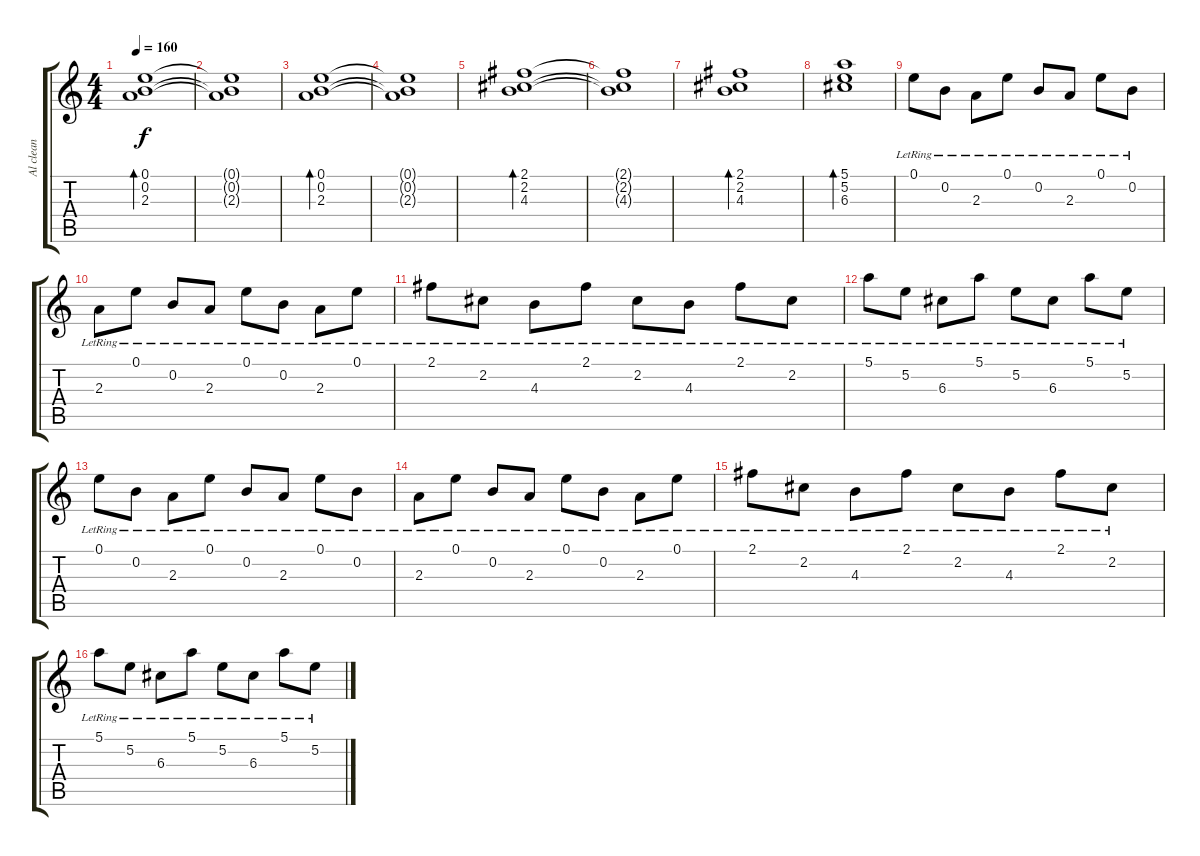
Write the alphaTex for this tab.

\track ("Al clean" "Al clean") {instrument electricguitarclean}
\staff {score tabs}
\tuning (E4 B3 G3 D3 A2 D2) {hide}
\ts (4 4)
\tempo 160
\clef g2
\ks c
(0.1 0.2 2.3).1{bd 240 dy f} |
(0.1{t} 0.2{t} 2.3{t}).1 |
(0.1 0.2 2.3).1{bd 240} |
(0.1{t} 0.2{t} 2.3{t}).1 |
(2.1 2.2 4.3).1{bd 240} |
(2.1{t} 2.2{t} 4.3{t}).1 |
(2.1 2.2 4.3).1{bd 240} |
(5.1 5.2 6.3).1{bd 240} |
0.1{lr}.8 0.2{lr}.8 2.3{lr}.8 0.1{lr}.8 0.2{lr}.8 2.3{lr}.8 0.1{lr}.8 0.2{lr}.8 |
2.3{lr}.8 0.1{lr}.8 0.2{lr}.8 2.3{lr}.8 0.1{lr}.8 0.2{lr}.8 2.3{lr}.8 0.1{lr}.8 |
2.1{lr}.8 2.2{lr}.8 4.3{lr}.8 2.1{lr}.8 2.2{lr}.8 4.3{lr}.8 2.1{lr}.8 2.2{lr}.8 |
5.1{lr}.8 5.2{lr}.8 6.3{lr}.8 5.1{lr}.8 5.2{lr}.8 6.3{lr}.8 5.1{lr}.8 5.2{lr}.8 |
0.1{lr}.8 0.2{lr}.8 2.3{lr}.8 0.1{lr}.8 0.2{lr}.8 2.3{lr}.8 0.1{lr}.8 0.2{lr}.8 |
2.3{lr}.8 0.1{lr}.8 0.2{lr}.8 2.3{lr}.8 0.1{lr}.8 0.2{lr}.8 2.3{lr}.8 0.1{lr}.8 |
2.1{lr}.8 2.2{lr}.8 4.3{lr}.8 2.1{lr}.8 2.2{lr}.8 4.3{lr}.8 2.1{lr}.8 2.2{lr}.8 |
5.1{lr}.8 5.2{lr}.8 6.3{lr}.8 5.1{lr}.8 5.2{lr}.8 6.3{lr}.8 5.1{lr}.8 5.2{lr}.8
